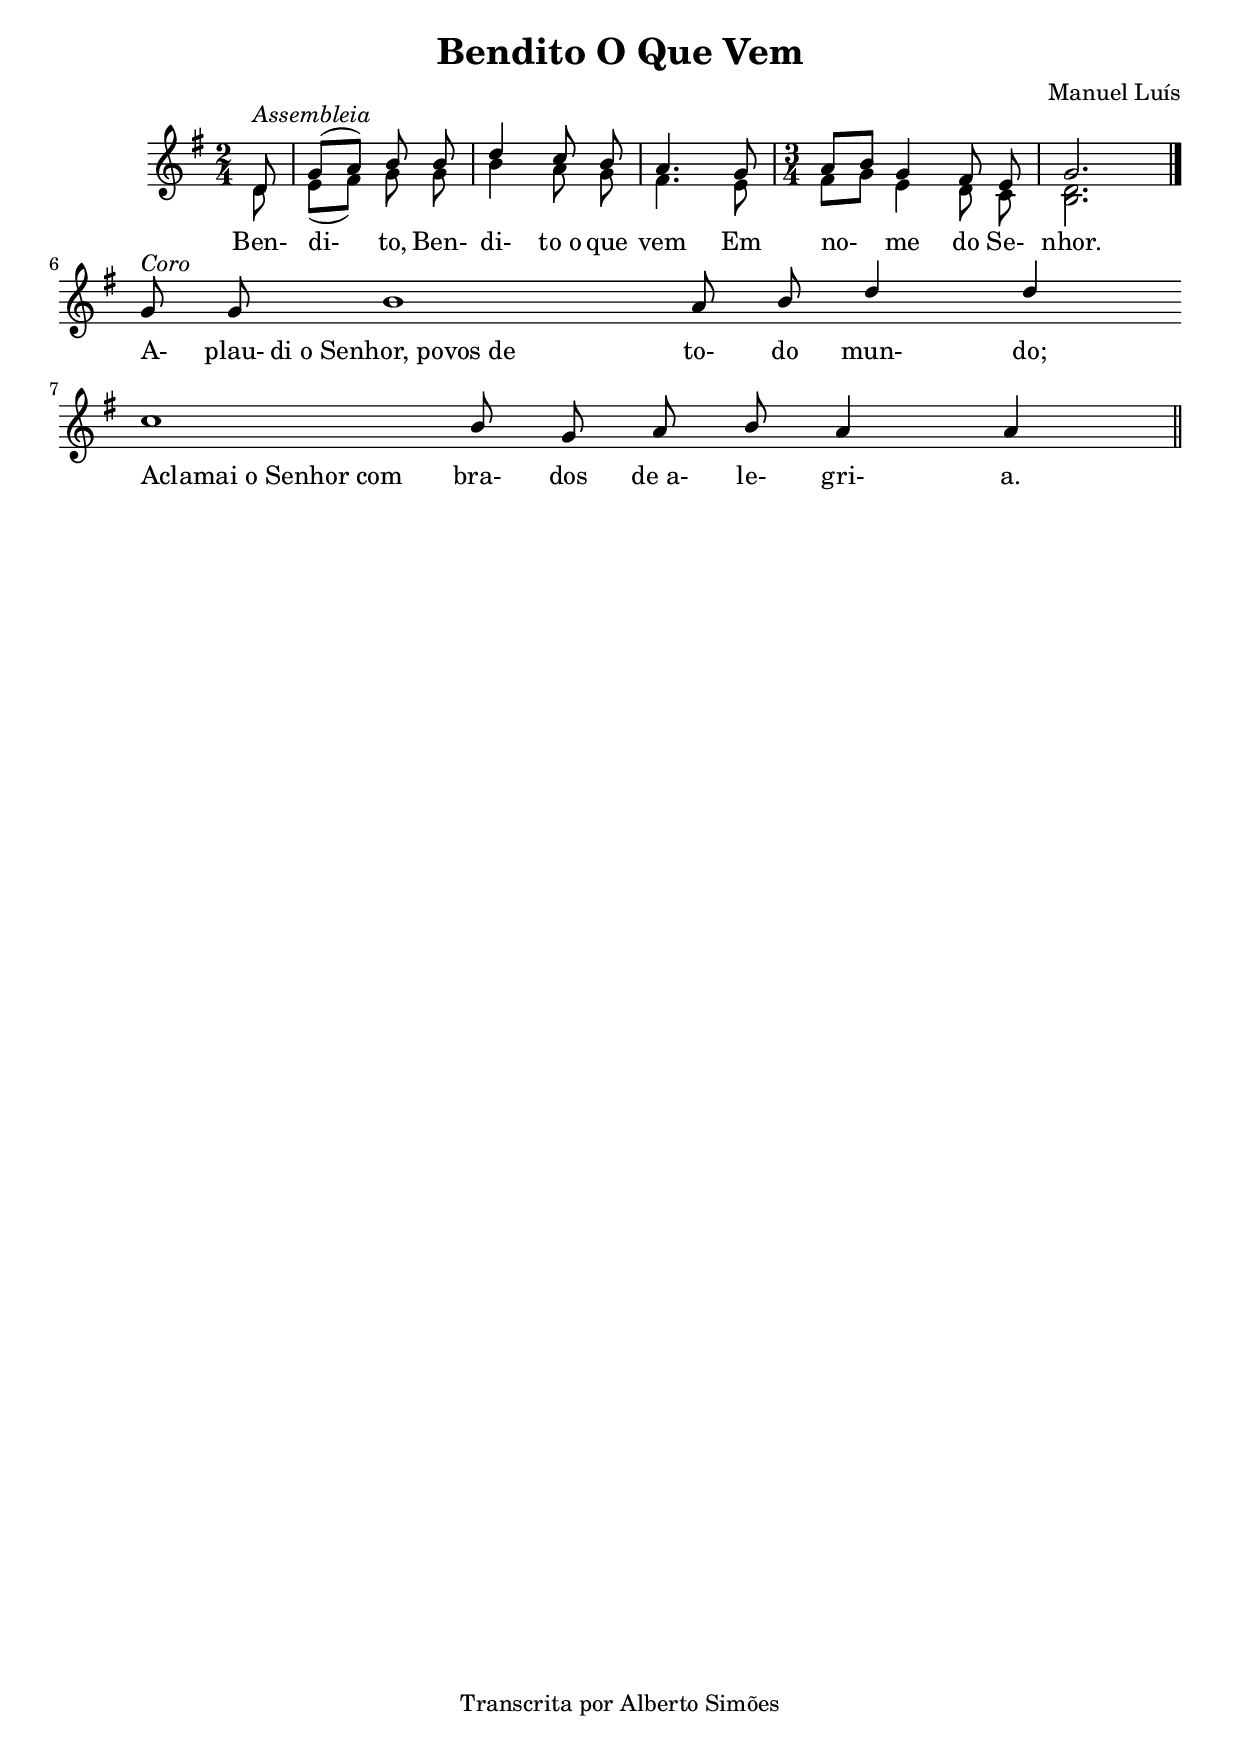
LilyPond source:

\version "2.14.0"

\header {
  title = "Bendito O Que Vem"
  
  composer = "Manuel Luís"
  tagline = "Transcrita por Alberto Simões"

  ocasioes = "salmo,entrada"
  seccao   = "salmo,entrada"

}

melodyA = \relative c' {
  \time 2/4
  \key g \major 

  \autoBeamOff
  \voiceOne

  \partial 8 d8^\markup{\italic{Assembleia}} | g[( a)] b b | d4 c8 b | a4. g8 | \time 3/4 a8[ b] g4 fis8 e | g2. \bar "|."
  \break
  \set Timing.measurePosition = #(ly:make-moment 0 8)
  \set Score.measureLength = #(ly:make-moment 8 4)
  g8^\markup{\italic{Coro}} g b1 a8 b d4 d \bar ":"
  \set Score.measureLength = #(ly:make-moment 8 4)
  c1 b8 g a b a4 a \bar "||"
}


melodyB = \relative c' {
  \time 2/4
  \key g \major 

  \autoBeamOff
  \voiceTwo

  \partial 8 d8 | e8[( fis)] g g | b4 a8 g | fis4. e8 | \time 3/4 fis8[ g] e4 d8 c | <b d>2. \bar "|."
}

melody = {
  << \new Voice = "mel" \melodyA
     \new Voice \melodyB >>
}

text = \lyricmode {
  Ben- di- to, Ben- di- to_o que vem
  Em no- me do Se- nhor.
  \once \override LyricText #'self-alignment-X = #LEFT
  A- plau- "di o Senhor, povos de" to- do mun- do;
  \once \override LyricText #'self-alignment-X = #LEFT
  "Aclamai o Senhor com" bra- dos de_a- le- gri- a.
}

\score {
  <<
    \new Staff \melody
    \new Lyrics \lyricsto mel \text
  >>
  \layout {
    \context {
      \Staff \RemoveEmptyStaves 
      \override VerticalAxisGroup #'remove-first = ##t
    }
  }
  \midi {
    \context {
      \Score
      tempoWholesPerMinute = #(ly:make-moment 90 4)
    }
  }
}


